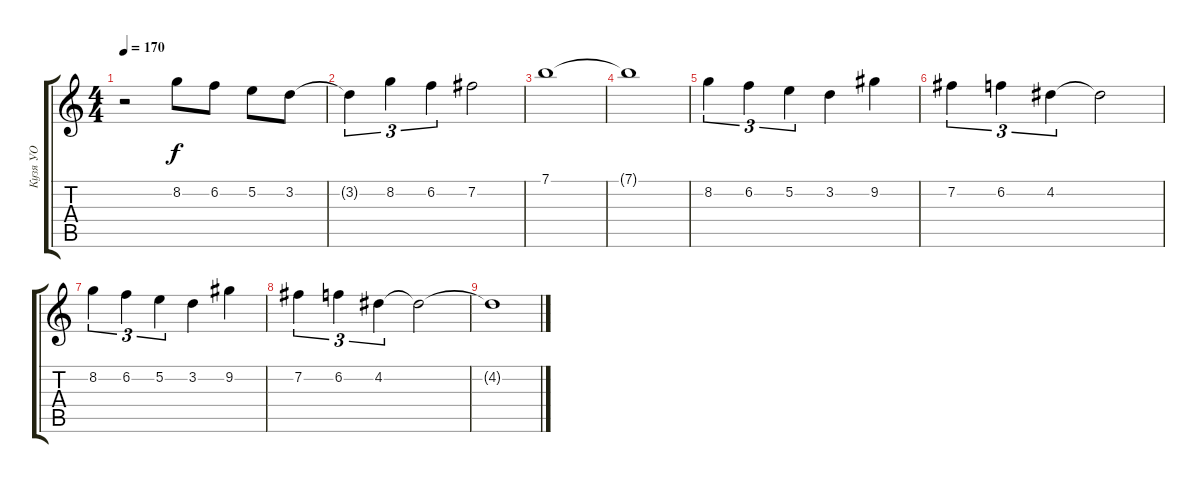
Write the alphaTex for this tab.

\track ("Кузя УО" "Кузя УО") {instrument distortionguitar}
\staff {score tabs}
\tuning (E4 B3 G3 D3 A2 E2) {hide}
\ts (4 4)
\tempo 170
\clef g2
\ks c
r.2{dy f} 8.2.8 6.2.8 5.2.8 3.2.8 |
3.2{t}.4{tu (3 2)} 8.2.4{tu (3 2)} 6.2.4{tu (3 2)} 7.2.2 |
7.1.1 |
7.1{t}.1 |
8.2.4{tu (3 2)} 6.2.4{tu (3 2)} 5.2.4{tu (3 2)} 3.2.4 9.2.4 |
7.2.4{tu (3 2)} 6.2.4{tu (3 2)} 4.2.4{tu (3 2)} 4.2{t}.2 |
8.2.4{tu (3 2)} 6.2.4{tu (3 2)} 5.2.4{tu (3 2)} 3.2.4 9.2.4 |
7.2.4{tu (3 2)} 6.2.4{tu (3 2)} 4.2.4{tu (3 2)} 4.2{t}.2 |
4.2{t}.1
